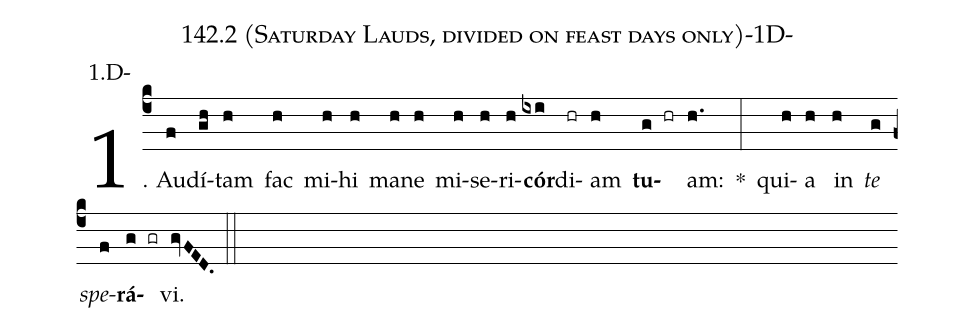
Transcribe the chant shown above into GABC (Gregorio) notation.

name: 142.2 (Saturday Lauds, divided on feast days only)-1D-;
annotation: 1.D-;
%%
(c4)1. Au(f)dí(gh)tam(h) fac(h) mi(h)hi(h) ma(h)ne(h) mi(h)se(h)ri(h)<b>cór</b>(ixi)di(hr)am(h) <b>tu</b>(g hr)am:(h.) *(:) qui(h)a(h) in(h) <i>te</i>(g) <i>spe</i>(f)<b>rá</b>(g gr)vi.(gvFED.) (::)
